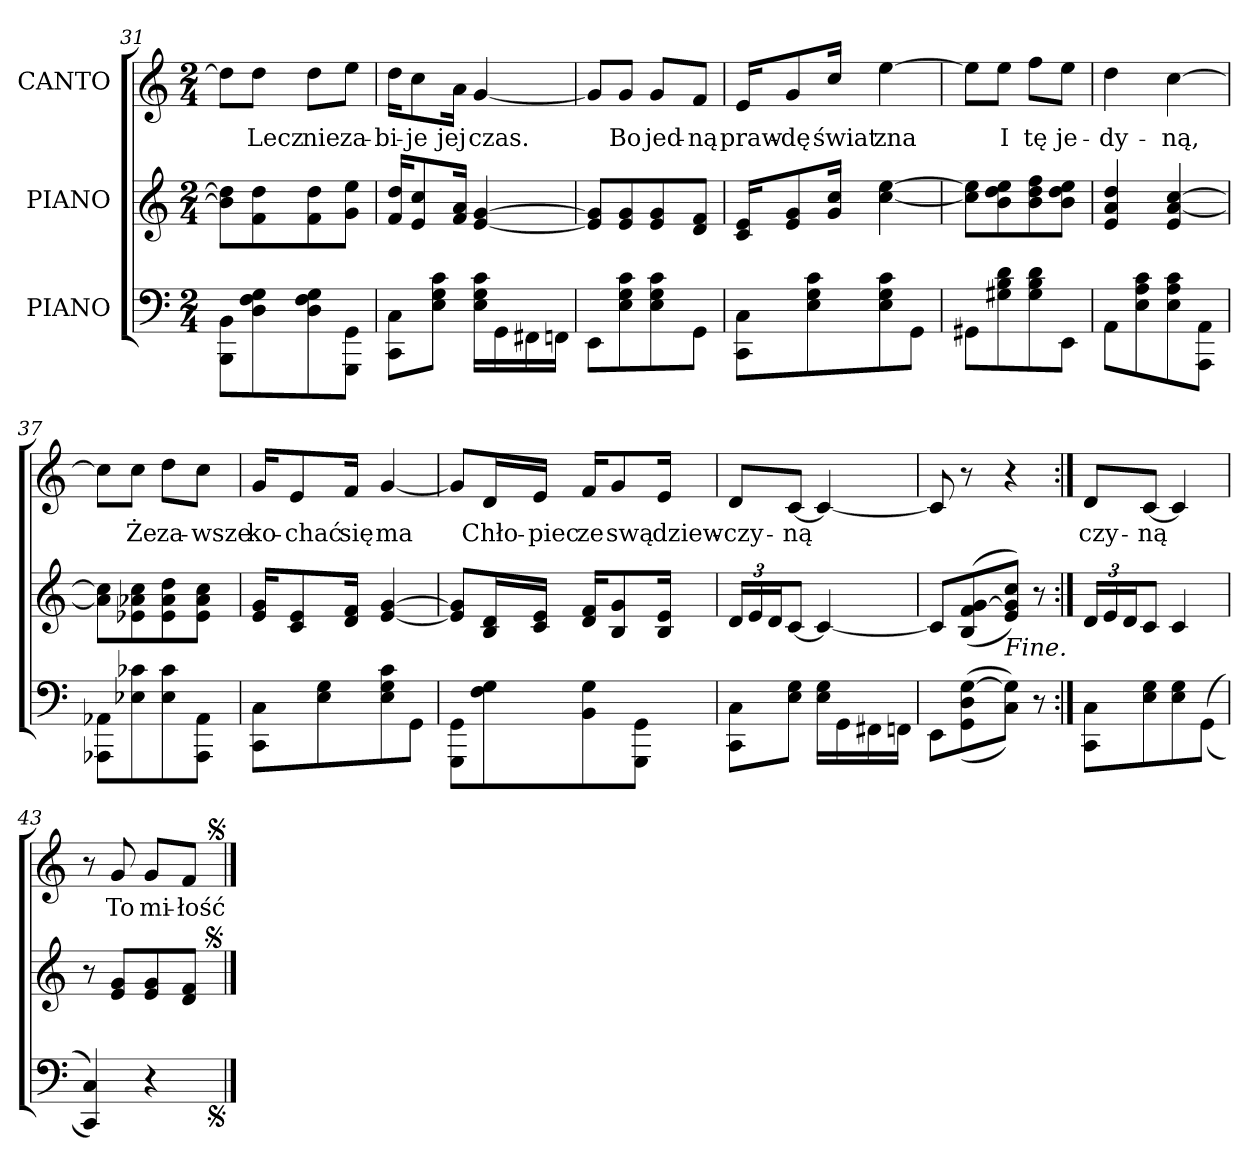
**kern	**kern	**kern	**text
*part3	*part2	*part1	*part1
*staff3	*staff2	*staff1	*staff1
*I"PIANO	*I"PIANO	*I"CANTO	*
*clefF4	*clefG2	*clefG2	*
*k[]	*k[]	*k[]	*
*M2/4	*M2/4	*M2/4	*
=31	=31	=31	=31
8BBB\ 8BB\L	8b]\ 8dd]\L	8dd\L]	.
8D\ 8F\ 8G\	8f\ 8dd\	8dd\J	Lecz
8D\ 8F\ 8G\	8f\ 8dd\	8dd\L	nie
8GGG\ 8GG\J	8g\ 8ee\J	8ee\J	za-
=32	=32	=32	=32
8CC\ 8C\L	16f/ 16dd/KL	16dd\KL	-bi-
.	8e/ 8cc/	8cc\	-je
8E\ 8G\ 8c\J	.	.	.
.	16f/ 16a/Jk	16a\Jk	jej
16E\ 16G\ 16c\LL	[4e/ [4g/	[4g/	czas.
16GG\	.	.	.
16FF#X\	.	.	.
16FFn\JJ	.	.	.
=33	=33	=33	=33
8EE\L	8e]/ 8g]/L	8g/L]	.
8E\ 8G\ 8c\	8e/ 8g/	8g/J	Bo
8E\ 8G\ 8c\	8e/ 8g/	8g/L	jed-
8GG\J	8d/ 8f/J	8f/J	-ną
=34	=34	=34	=34
8CC\ 8C\L	16c/ 16e/KL	16e/KL	praw-
.	8e/ 8g/	8g/	-dę
8E\ 8G\ 8c\	.	.	.
.	16g/ 16cc/Jk	16cc/Jk	świat
8E\ 8G\ 8c\	[4cc\ [4ee\	[4ee\	zna
8GG\J	.	.	.
=35	=35	=35	=35
8GG#X\L	8cc]\ 8ee]\L	8ee\L]	.
8G#X\ 8B\ 8d\	8b\ 8dd\ 8ee\	8ee\J	I
8G#\ 8B\ 8d\	8b\ 8dd\ 8ff\	8ff\L	tę
8EE\J	8b\ 8dd\ 8ee\J	8ee\J	je-
=36	=36	=36	=36
8AA\L	4e/ 4a/ 4dd/	4dd\	-dy-
8E\ 8A\ 8c\	.	.	.
8E\ 8A\ 8c\	4e/ [4a/ [4cc/	[4cc\	-ną,
8AAA\ 8AA\J	.	.	.
=37	=37	=37	=37
8AAA-X\ 8AA-X\L	8a]\ 8cc]\L	8cc\L]	.
8E-X\ 8c-X\	8e-X\ 8a-X\ 8cc\	8cc\J	Że
8E-\ 8c-\	8e-\ 8a-\ 8dd\	8dd\L	za-
8AAA-\ 8AA-\J	8e-\ 8a-\ 8cc\J	8cc\J	-wsze
=38	=38	=38	=38
8CC\ 8C\L	16e/ 16g/KL	16g/KL	ko-
.	8c/ 8e/	8e/	-chać
8E\ 8G\	.	.	.
.	16d/ 16f/Jk	16f/Jk	się
8E\ 8G\ 8c\	[4e/ [4g/	[4g/	ma
8GG\J	.	.	.
=39	=39	=39	=39
8GGG\ 8GG\L	8e]/ 8g]/L	8g/L]	.
8F\ 8G\	16B/ 16d/L	16d/L	Chło-
.	16c/ 16e/JJ	16e/JJ	-piec
8BB\ 8G\	16d/ 16f/KL	16f/KL	ze
.	8B/ 8g/	8g/	swą
8GGG\ 8GG\J	.	.	.
.	16B/ 16e/Jk	16e/Jk	dziew-
=40	=40	=40	=40
8CC\ 8C\L	24d/LL	8d/L	-czy-
.	24e/	.	.
.	24d/J	.	.
8E\ 8G\J	[8c/J	[8c/J	-ną
16E\ 16G\LL	4c/_	4c/_	.
16GG\	.	.	.
16FF#X\	.	.	.
16FFn\JJ	.	.	.
=41	=41	=41	=41
8EE\L	8c/L]	8c/]	.
(<(>8GG\ 8D\ [8G\	(<(>8B/ 8f/ [8g/	8r	.
!	!LO:TX:b:i:t=Fine.	!	!
8C\ 8G]\J))	8e/ 8g]/ 8cc/J))	4r	.
8r	8r	.	.
=42:|!	=42:|!	=42:|!	=42:|!
8CC\ 8C\L	24d/LL	8d/L	czy-
.	24e/	.	.
.	24d/J	.	.
8E\ 8G\	8c/J	[8c/J	-ną
8E\ 8G\	4c/	4c/]	.
(<(>8GG\J	.	.	.
=43	=43	=43	=43
4CC/ 4C/))	8r	8r	.
.	8e/ 8g/L	8g/	To
4r	8e/ 8g/	8g/L	mi-
.	8d/ 8f/J	8f/J	-łość
!	!	!LO:TX:a:rj:t=[segno]	!
!	!LO:TX:a:rj:t=[segno]	!	!
!LO:TX:b:rj:t=[segno]	!	!	!
==	==	==	==
*-	*-	*-	*-
